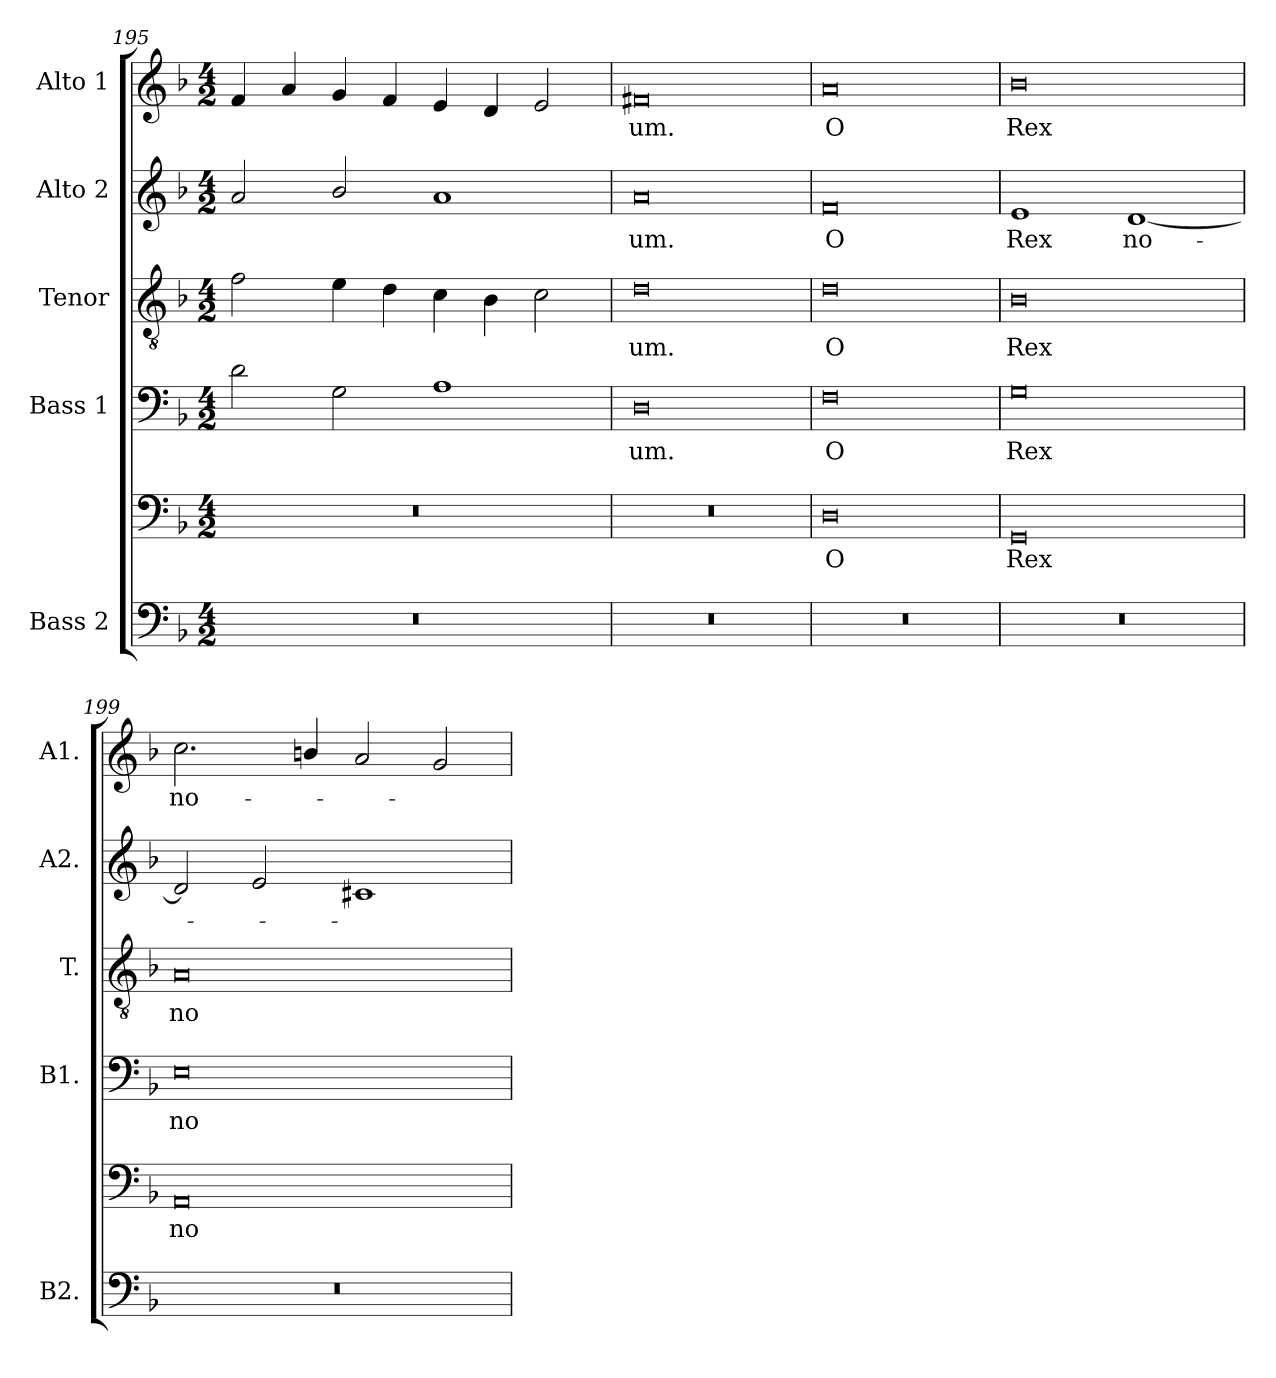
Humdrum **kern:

**kern	**kern	**text	**kern	**text	**kern	**text	**kern	**text	**kern	**text
*part5	*part5	*part5	*part4	*part4	*part3	*part3	*part2	*part2	*part1	*part1
*staff6	*staff5	*staff5	*staff4	*staff4	*staff3	*staff3	*staff2	*staff2	*staff1	*staff1
*I"Bass 2	*	*	*I"Bass 1	*	*I"Tenor	*	*I"Alto 2	*	*I"Alto 1	*
*I'B2.	*	*	*I'B1.	*	*I'T.	*	*I'A2.	*	*I'A1.	*
!!LO:LB:g=z
*clefF4	*clefF4	*	*clefF4	*	*clefGv2	*	*clefG2	*	*clefG2	*
*	*	*	*	*	*ITrd7c12	*	*	*	*	*
*k[b-]	*k[b-]	*	*k[b-]	*	*k[b-]	*	*k[b-]	*	*k[b-]	*
*F:	*F:	*	*F:	*	*F:	*	*F:	*	*F:	*
*M4/2	*M4/2	*	*M4/2	*	*M4/2	*	*M4/2	*	*M4/2	*
=195	=195	=195	=195	=195	=195	=195	=195	=195	=195	=195
!LO:N:vis=1	!LO:N:vis=1	!	!	!	!	!	!	!	!	!
0r	0r	.	2di\	.	2Fi\	.	2ai/	.	4fi/	.
.	.	.	.	.	.	.	.	.	4ai/	.
.	.	.	2Gi\	.	4Ei\	.	2b-i/	.	4gi/	.
.	.	.	.	.	4Di\	.	.	.	4fi/	.
.	.	.	1Ai	.	4Ci\	.	1ai	.	4ei/	.
.	.	.	.	.	4BB-i\	.	.	.	4di/	.
.	.	.	.	.	2Ci\	.	.	.	2ei/	.
=196	=196	=196	=196	=196	=196	=196	=196	=196	=196	=196
!LO:N:vis=1	!LO:N:vis=1	!	!	!	!	!	!	!	!	!
!	!	!	!	!LO:LY:b:color=#000000	!	!	!	!	!	!
!	!	!	!	!	!	!LO:LY:b:color=#000000	!	!	!	!
!	!	!	!	!	!	!	!	!LO:LY:b:color=#000000	!	!
!	!	!	!	!	!	!	!	!	!	!LO:LY:b:color=#000000
0r	0r	.	0Di	-um.	0Di	-um.	0ai	-um.	0f#Xi	-um.
=197	=197	=197	=197	=197	=197	=197	=197	=197	=197	=197
!LO:N:vis=1	!	!	!	!	!	!	!	!	!	!
!	!	!LO:LY:b:color=#000000	!	!	!	!	!	!	!	!
!	!	!	!	!LO:LY:b:color=#000000	!	!	!	!	!	!
!	!	!	!	!	!	!LO:LY:b:color=#000000	!	!	!	!
!	!	!	!	!	!	!	!	!LO:LY:b:color=#000000	!	!
!	!	!	!	!	!	!	!	!	!	!LO:LY:b:color=#000000
0r	0Di	O	0Fi	O	0Di	O	0fi	O	0ai	O
=198	=198	=198	=198	=198	=198	=198	=198	=198	=198	=198
!LO:N:vis=1	!	!	!	!	!	!	!	!	!	!
!	!	!LO:LY:b:color=#000000	!	!	!	!	!	!	!	!
!	!	!	!	!LO:LY:b:color=#000000	!	!	!	!	!	!
!	!	!	!	!	!	!LO:LY:b:color=#000000	!	!	!	!
!	!	!	!	!	!	!	!	!LO:LY:b:color=#000000	!	!
!	!	!	!	!	!	!	!	!	!	!LO:LY:b:color=#000000
0r	0GGi	Rex	0Gi	Rex	0BB-i	Rex	1ei	Rex	0b-i	Rex
!	!	!	!	!	!	!	!	!LO:LY:b:color=#000000	!	!
.	.	.	.	.	.	.	[1di	no-	.	.
=199	=199	=199	=199	=199	=199	=199	=199	=199	=199	=199
!LO:N:vis=1	!	!	!	!	!	!	!	!	!	!
!	!	!LO:LY:b:color=#000000	!	!	!	!	!	!	!	!
!	!	!	!	!LO:LY:b:color=#000000	!	!	!	!	!	!
!	!	!	!	!	!	!LO:LY:b:color=#000000	!	!	!	!
!	!	!	!	!	!	!	!	!	!	!LO:LY:b:color=#000000
0r	0AAi	no-	0Ei	no-	0AAi	no-	2di/]	.	2.cci\	no-
.	.	.	.	.	.	.	2ei/	.	.	.
.	.	.	.	.	.	.	.	.	4bni/	.
.	.	.	.	.	.	.	1c#Xi	.	2ai/	.
.	.	.	.	.	.	.	.	.	2gi/	.
=	=	=	=	=	=	=	=	=	=	=
*-	*-	*-	*-	*-	*-	*-	*-	*-	*-	*-
